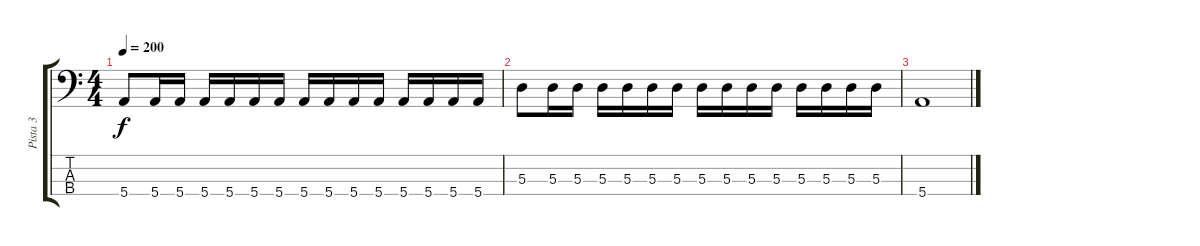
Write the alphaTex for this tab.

\track ("Pista 3" "Pista 3") {instrument electricbassfinger}
\staff {score tabs}
\tuning (G2 D2 A1 E1) {hide}
\ts (4 4)
\tempo 200
\clef f4
\ks c
5.4.8{dy f} 5.4.16 5.4.16 5.4.16 5.4.16 5.4.16 5.4.16 5.4.16 5.4.16 5.4.16 5.4.16 5.4.16 5.4.16 5.4.16 5.4.16 |
5.3.8 5.3.16 5.3.16 5.3.16 5.3.16 5.3.16 5.3.16 5.3.16 5.3.16 5.3.16 5.3.16 5.3.16 5.3.16 5.3.16 5.3.16 |
5.4.1
